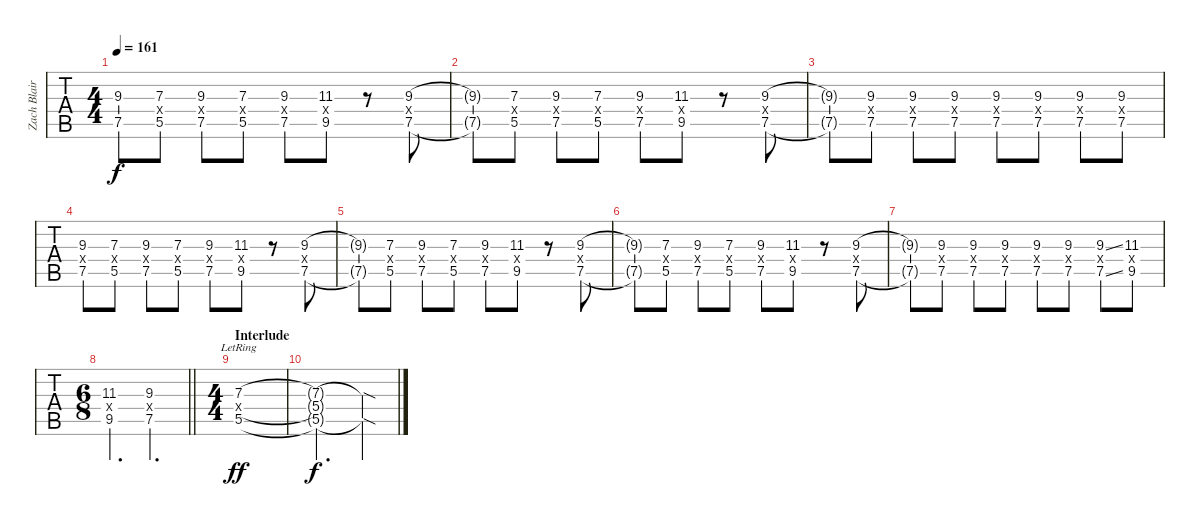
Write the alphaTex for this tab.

\track ("Zach Blair - Guitar Two" "Zach Blair") {instrument distortionguitar}
\staff {tabs}
\tuning (Eb4 Bb3 Gb3 Db3 Ab2 Eb2) {hide}
\ts (4 4)
\tempo 161
\clef g2
\ks db
(9.3{t} 7.5{t}).8{dy f} (7.3 5.4{x} 5.5).8 (9.3 7.4{x} 7.5).8 (7.3 5.4{x} 5.5).8 (9.3 7.4{x} 7.5).8 (11.3 9.4{x} 9.5).8 r.8 (9.3 7.4{x} 7.5).8 |
(9.3{t} 7.5{t}).8 (7.3 5.4{x} 5.5).8 (9.3 7.4{x} 7.5).8 (7.3 5.4{x} 5.5).8 (9.3 7.4{x} 7.5).8 (11.3 9.4{x} 9.5).8 r.8 (9.3 7.4{x} 7.5).8 |
(9.3{t} 7.5{t}).8 (9.3 7.4{x} 7.5).8 (9.3 7.4{x} 7.5).8 (9.3 7.4{x} 7.5).8 (9.3 7.4{x} 7.5).8 (9.3 7.4{x} 7.5).8 (9.3 7.4{x} 7.5).8 (9.3 7.4{x} 7.5).8 |
(9.3 7.4{x} 7.5).8 (7.3 5.4{x} 5.5).8 (9.3 7.4{x} 7.5).8 (7.3 5.4{x} 5.5).8 (9.3 7.4{x} 7.5).8 (11.3 9.4{x} 9.5).8 r.8 (9.3 7.4{x} 7.5).8 |
(9.3{t} 7.5{t}).8 (7.3 5.4{x} 5.5).8 (9.3 7.4{x} 7.5).8 (7.3 5.4{x} 5.5).8 (9.3 7.4{x} 7.5).8 (11.3 9.4{x} 9.5).8 r.8 (9.3 7.4{x} 7.5).8 |
(9.3{t} 7.5{t}).8 (7.3 5.4{x} 5.5).8 (9.3 7.4{x} 7.5).8 (7.3 5.4{x} 5.5).8 (9.3 7.4{x} 7.5).8 (11.3 9.4{x} 9.5).8 r.8 (9.3 7.4{x} 7.5).8 |
(9.3{t} 7.5{t}).8 (9.3 7.4{x} 7.5).8 (9.3 7.4{x} 7.5).8 (9.3 7.4{x} 7.5).8 (9.3 7.4{x} 7.5).8 (9.3 7.4{x} 7.5).8 (9.3{ss} 7.4{x} 7.5{ss}).8 (11.3 7.4{x} 9.5).8 |
\ts (6 8)
\barLineRight lightlight
(11.3 9.4{x} 9.5).4{d} (9.3 7.4{x} 7.5).4{d} |
\ts (4 4)
\section ("" "Interlude")
(7.3{lr} 5.4{x} 5.5{lr}).1{dy ff} |
(7.3{t} 5.4{t} 5.5{t}).2{d dy f} (7.3{sod t} 5.5{sod t}).4
